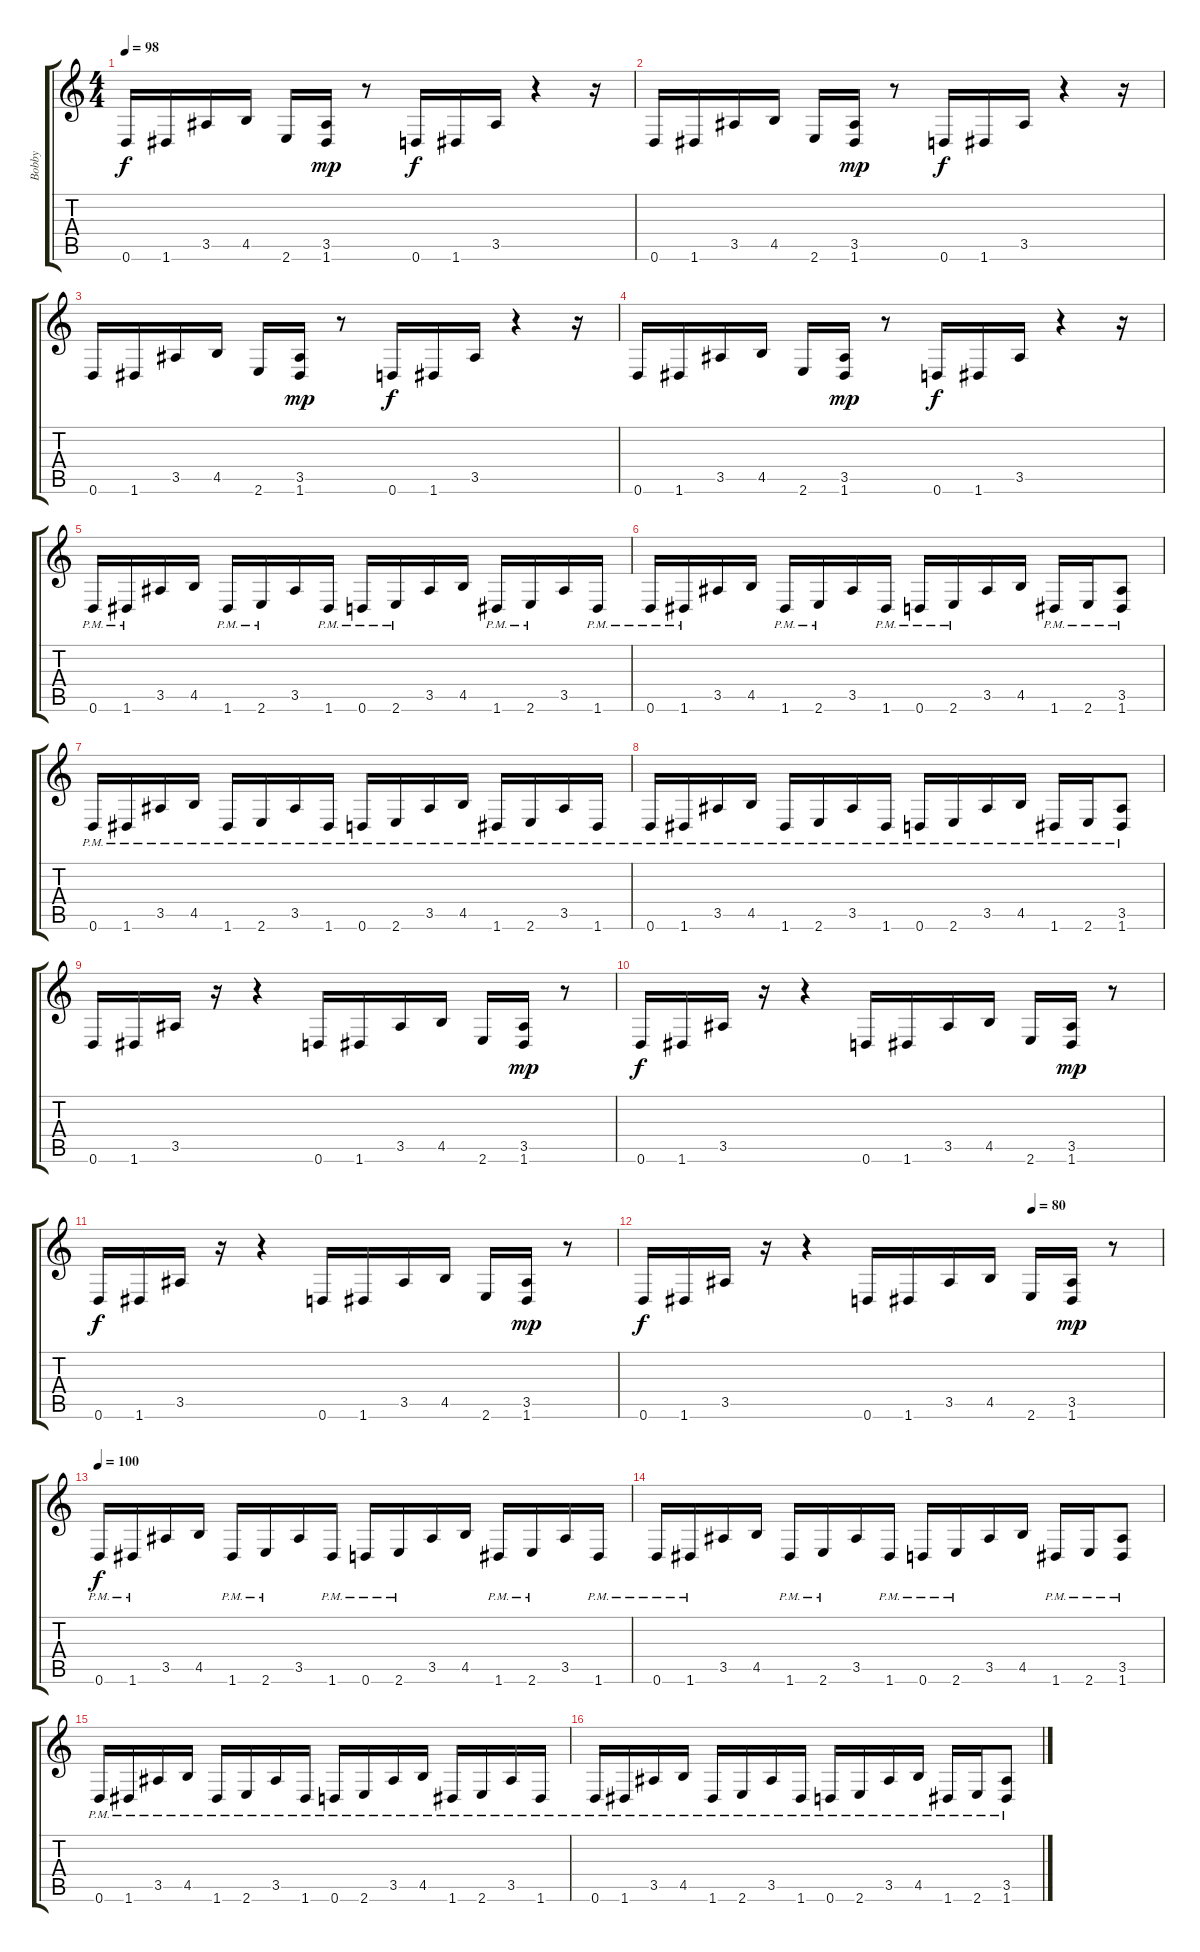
\track ("Bobby" "Bobby") {instrument overdrivenguitar}
\staff {score tabs}
\tuning (D4 A3 F3 C3 G2 D2) {hide}
\ts (4 4)
\tempo 98
\clef g2
\ks c
0.6.16{dy f} 1.6.16 3.5.16 4.5.16 2.6.16 (3.5 1.6).16{dy mp} r.8 0.6.16{dy f} 1.6.16 3.5.16 r.4 r.16 |
0.6.16 1.6.16 3.5.16 4.5.16 2.6.16 (3.5 1.6).16{dy mp} r.8 0.6.16{dy f} 1.6.16 3.5.16 r.4 r.16 |
0.6.16 1.6.16 3.5.16 4.5.16 2.6.16 (3.5 1.6).16{dy mp} r.8 0.6.16{dy f} 1.6.16 3.5.16 r.4 r.16 |
0.6.16 1.6.16 3.5.16 4.5.16 2.6.16 (3.5 1.6).16{dy mp} r.8 0.6.16{dy f} 1.6.16 3.5.16 r.4 r.16 |
0.6{pm}.16 1.6{pm}.16 3.5.16 4.5.16 1.6{pm}.16 2.6{pm}.16 3.5.16 1.6{pm}.16 0.6{pm}.16 2.6{pm}.16 3.5.16 4.5.16 1.6{pm}.16 2.6{pm}.16 3.5.16 1.6{pm}.16 |
0.6{pm}.16 1.6{pm}.16 3.5.16 4.5.16 1.6{pm}.16 2.6{pm}.16 3.5.16 1.6{pm}.16 0.6{pm}.16 2.6{pm}.16 3.5.16 4.5.16 1.6{pm}.16 2.6{pm}.16 (3.5{pm} 1.6{pm}).8 |
0.6{pm}.16 1.6{pm}.16 3.5{pm}.16 4.5{pm}.16 1.6{pm}.16 2.6{pm}.16 3.5{pm}.16 1.6{pm}.16 0.6{pm}.16 2.6{pm}.16 3.5{pm}.16 4.5{pm}.16 1.6{pm}.16 2.6{pm}.16 3.5{pm}.16 1.6{pm}.16 |
0.6{pm}.16 1.6{pm}.16 3.5{pm}.16 4.5{pm}.16 1.6{pm}.16 2.6{pm}.16 3.5{pm}.16 1.6{pm}.16 0.6{pm}.16 2.6{pm}.16 3.5{pm}.16 4.5{pm}.16 1.6{pm}.16 2.6{pm}.16 (3.5{pm} 1.6{pm}).8 |
0.6.16 1.6.16 3.5.16 r.16 r.4 0.6.16 1.6.16 3.5.16 4.5.16 2.6.16 (3.5 1.6).16{dy mp} r.8 |
0.6.16{dy f} 1.6.16 3.5.16 r.16 r.4 0.6.16 1.6.16 3.5.16 4.5.16 2.6.16 (3.5 1.6).16{dy mp} r.8 |
0.6.16{dy f} 1.6.16 3.5.16 r.16 r.4 0.6.16 1.6.16 3.5.16 4.5.16 2.6.16 (3.5 1.6).16{dy mp} r.8 |
\tempo (80 0.75)
0.6.16{dy f} 1.6.16 3.5.16 r.16 r.4 0.6.16 1.6.16 3.5.16 4.5.16 2.6.16 (3.5 1.6).16{dy mp} r.8 |
\tempo 100
0.6{pm}.16{dy f} 1.6{pm}.16 3.5.16 4.5.16 1.6{pm}.16 2.6{pm}.16 3.5.16 1.6{pm}.16 0.6{pm}.16 2.6{pm}.16 3.5.16 4.5.16 1.6{pm}.16 2.6{pm}.16 3.5.16 1.6{pm}.16 |
0.6{pm}.16 1.6{pm}.16 3.5.16 4.5.16 1.6{pm}.16 2.6{pm}.16 3.5.16 1.6{pm}.16 0.6{pm}.16 2.6{pm}.16 3.5.16 4.5.16 1.6{pm}.16 2.6{pm}.16 (3.5{pm} 1.6{pm}).8 |
0.6{pm}.16 1.6{pm}.16 3.5{pm}.16 4.5{pm}.16 1.6{pm}.16 2.6{pm}.16 3.5{pm}.16 1.6{pm}.16 0.6{pm}.16 2.6{pm}.16 3.5{pm}.16 4.5{pm}.16 1.6{pm}.16 2.6{pm}.16 3.5{pm}.16 1.6{pm}.16 |
0.6{pm}.16 1.6{pm}.16 3.5{pm}.16 4.5{pm}.16 1.6{pm}.16 2.6{pm}.16 3.5{pm}.16 1.6{pm}.16 0.6{pm}.16 2.6{pm}.16 3.5{pm}.16 4.5{pm}.16 1.6{pm}.16 2.6{pm}.16 (3.5{pm} 1.6{pm}).8
